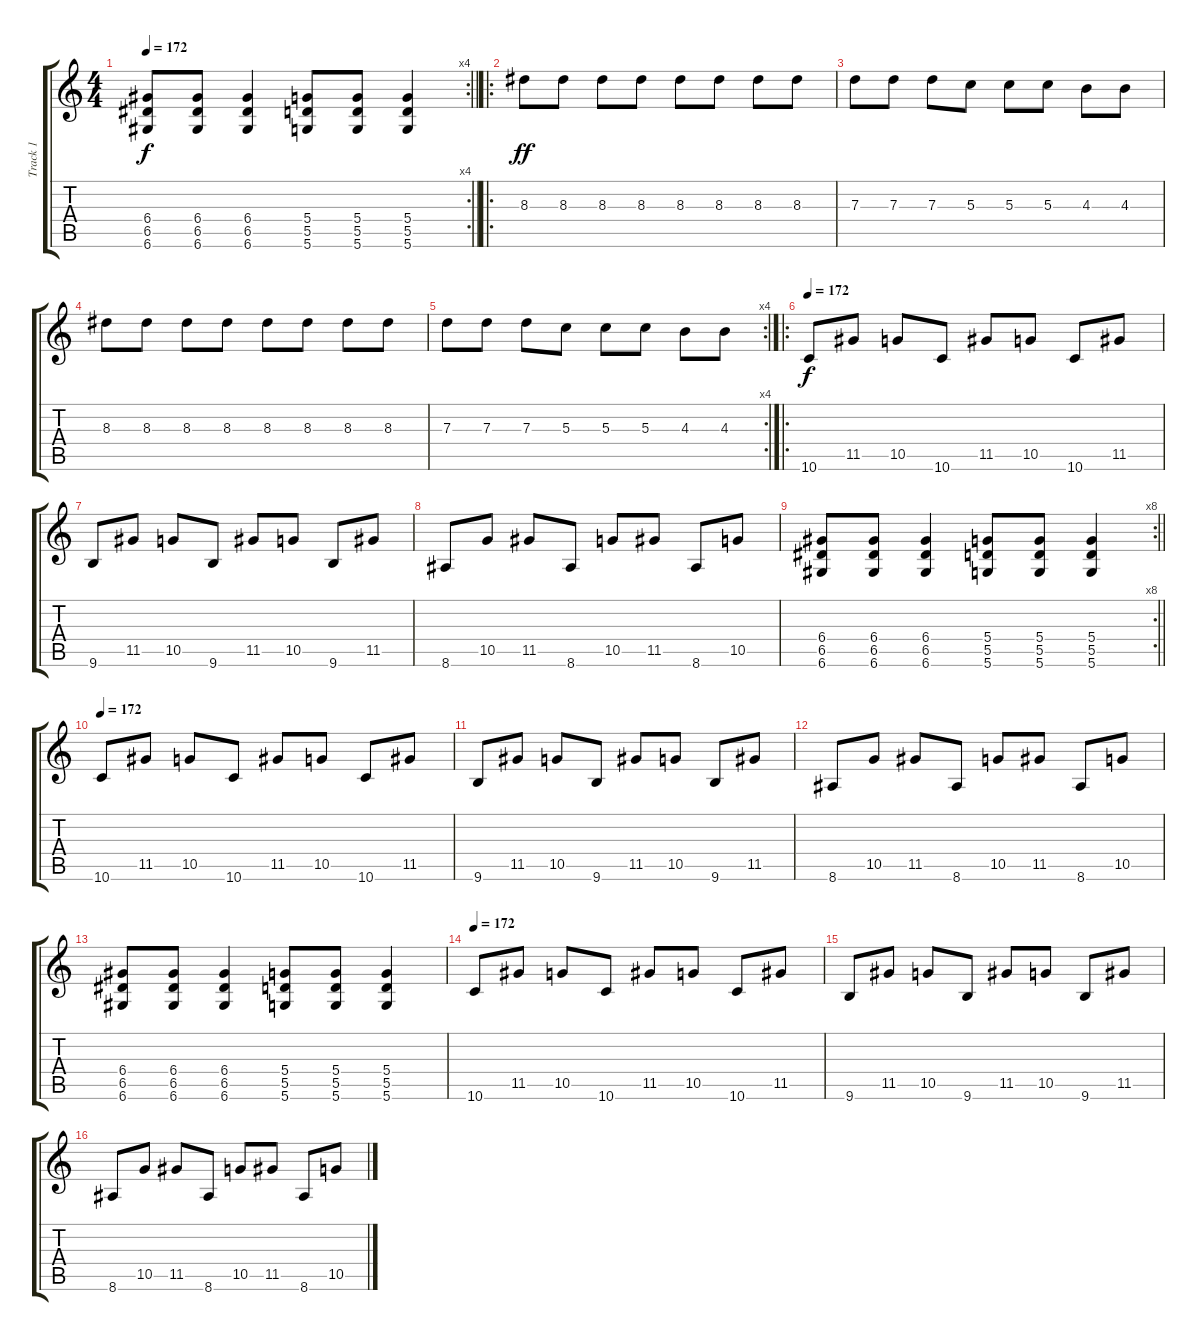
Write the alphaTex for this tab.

\track ("Track 1" "Track 1") {instrument distortionguitar}
\staff {score tabs}
\tuning (E4 B3 G3 D3 A2 D2) {hide}
\rc 4
\ts (4 4)
\tempo 172
\clef g2
\barLineRight lightlight
\ks c
(6.4 6.5 6.6).8{dy f} (6.4 6.5 6.6).8 (6.4 6.5 6.6).4 (5.4 5.5 5.6).8 (5.4 5.5 5.6).8 (5.4 5.5 5.6).4 |
\ro
8.3.8{dy ff} 8.3.8 8.3.8 8.3.8 8.3.8 8.3.8 8.3.8 8.3.8 |
7.3.8 7.3.8 7.3.8 5.3.8 5.3.8 5.3.8 4.3.8 4.3.8 |
8.3.8 8.3.8 8.3.8 8.3.8 8.3.8 8.3.8 8.3.8 8.3.8 |
\rc 4
7.3.8 7.3.8 7.3.8 5.3.8 5.3.8 5.3.8 4.3.8 4.3.8 |
\ro
\tempo 172
10.6.8{dy f} 11.5.8 10.5.8 10.6.8 11.5.8 10.5.8 10.6.8 11.5.8 |
9.6.8 11.5.8 10.5.8 9.6.8 11.5.8 10.5.8 9.6.8 11.5.8 |
8.6.8 10.5.8 11.5.8 8.6.8 10.5.8 11.5.8 8.6.8 10.5.8 |
\rc 8
\barLineRight lightlight
(6.4 6.5 6.6).8 (6.4 6.5 6.6).8 (6.4 6.5 6.6).4 (5.4 5.5 5.6).8 (5.4 5.5 5.6).8 (5.4 5.5 5.6).4 |
\tempo 172
10.6.8 11.5.8 10.5.8 10.6.8 11.5.8 10.5.8 10.6.8 11.5.8 |
9.6.8 11.5.8 10.5.8 9.6.8 11.5.8 10.5.8 9.6.8 11.5.8 |
8.6.8 10.5.8 11.5.8 8.6.8 10.5.8 11.5.8 8.6.8 10.5.8 |
(6.4 6.5 6.6).8 (6.4 6.5 6.6).8 (6.4 6.5 6.6).4 (5.4 5.5 5.6).8 (5.4 5.5 5.6).8 (5.4 5.5 5.6).4 |
\tempo 172
10.6.8 11.5.8 10.5.8 10.6.8 11.5.8 10.5.8 10.6.8 11.5.8 |
9.6.8 11.5.8 10.5.8 9.6.8 11.5.8 10.5.8 9.6.8 11.5.8 |
8.6.8 10.5.8 11.5.8 8.6.8 10.5.8 11.5.8 8.6.8 10.5.8
